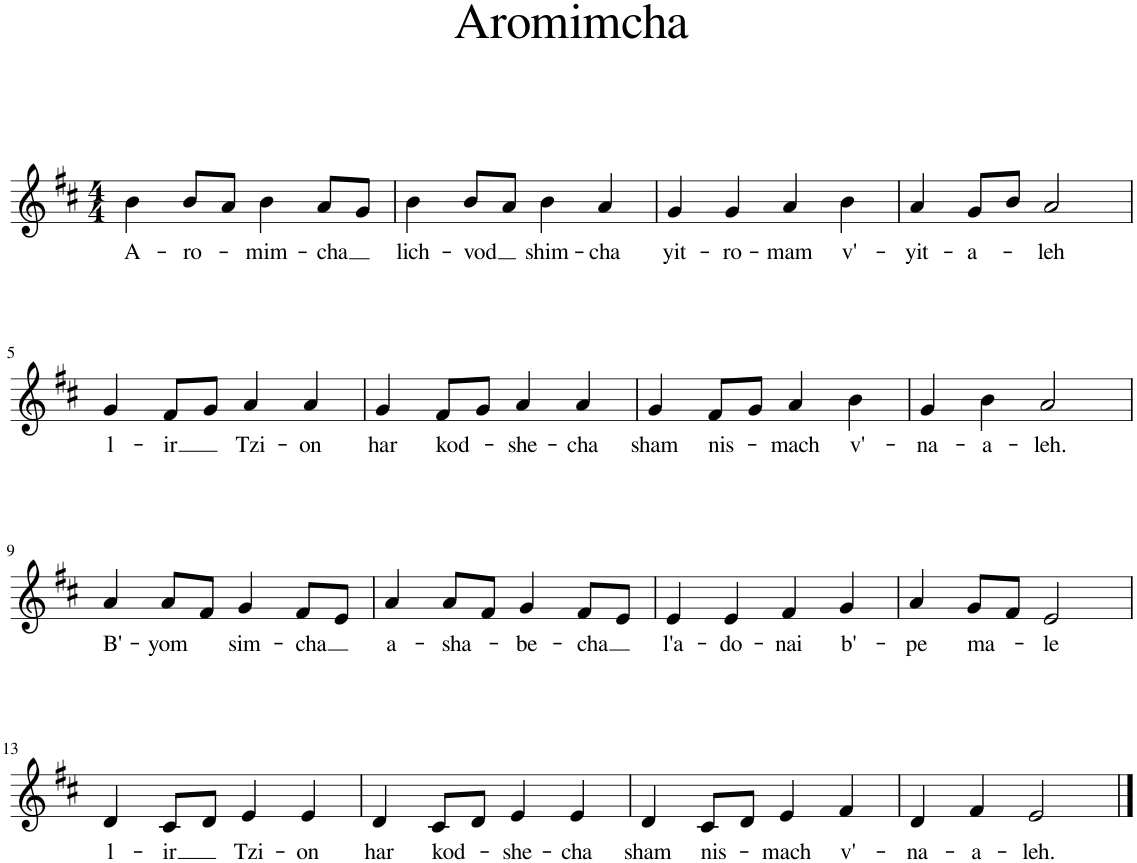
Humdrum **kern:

**kern	**text
*part1	*part1
*staff1	*staff1
*I"Bb Trumpet	*
*I'Bb Tpt.	*
*clefG2	*
*Trd1c2	*
*k[f#c#]	*
*M4/4	*
=1	=1
!	!LO:LY:b
4b\	A-
!	!LO:LY:b
8b/L	-ro-
8a/J	.
!	!LO:LY:b
4b\	-mim-
!	!LO:LY:b
8a/L	-cha
8g/J	.
=2	=2
!	!LO:LY:b
4b\	lich-
!	!LO:LY:b
8b/L	-vod
8a/J	.
!	!LO:LY:b
4b\	shim-
!	!LO:LY:b
4a/	-cha
=3	=3
!	!LO:LY:b
4g/	yit-
!	!LO:LY:b
4g/	-ro-
!	!LO:LY:b
4a/	-mam
!	!LO:LY:b
4b\	v'-
=4	=4
!	!LO:LY:b
4a/	-yit-
!	!LO:LY:b
8g/L	-a-
8b/J	.
!	!LO:LY:b
2a/	-leh
!!LO:LB:g=z
=5	=5
!	!LO:LY:b
4g/	l-
!	!LO:LY:b
8f#/L	-ir
8g/J	.
!	!LO:LY:b
4a/	Tzi-
!	!LO:LY:b
4a/	-on
=6	=6
!	!LO:LY:b
4g/	har
!	!LO:LY:b
8f#/L	kod-
8g/J	.
!	!LO:LY:b
4a/	-she-
!	!LO:LY:b
4a/	-cha
=7	=7
!	!LO:LY:b
4g/	sham
!	!LO:LY:b
8f#/L	nis-
8g/J	.
!	!LO:LY:b
4a/	-mach
!	!LO:LY:b
4b\	v'-
=8	=8
!	!LO:LY:b
4g/	-na-
!	!LO:LY:b
4b\	-a-
!	!LO:LY:b
2a/	-leh.
!!LO:LB:g=z
=9	=9
!	!LO:LY:b
4a/	B'-
!	!LO:LY:b
8a/L	-yom
8f#/J	.
!	!LO:LY:b
4g/	sim-
!	!LO:LY:b
8f#/L	-cha
8e/J	.
=10	=10
!	!LO:LY:b
4a/	a-
!	!LO:LY:b
8a/L	-sha-
8f#/J	.
!	!LO:LY:b
4g/	-be-
!	!LO:LY:b
8f#/L	-cha
8e/J	.
=11	=11
!	!LO:LY:b
4e/	l'a-
!	!LO:LY:b
4e/	-do-
!	!LO:LY:b
4f#/	-nai
!	!LO:LY:b
4g/	b'-
=12	=12
!	!LO:LY:b
4a/	-pe
!	!LO:LY:b
8g/L	ma-
8f#/J	.
!	!LO:LY:b
2e/	-le
!!LO:LB:g=z
=13	=13
!	!LO:LY:b
4d/	l-
!	!LO:LY:b
8c#/L	-ir
8d/J	.
!	!LO:LY:b
4e/	Tzi-
!	!LO:LY:b
4e/	-on
=14	=14
!	!LO:LY:b
4d/	har
!	!LO:LY:b
8c#/L	kod-
8d/J	.
!	!LO:LY:b
4e/	-she-
!	!LO:LY:b
4e/	-cha
=15	=15
!	!LO:LY:b
4d/	sham
!	!LO:LY:b
8c#/L	nis-
8d/J	.
!	!LO:LY:b
4e/	-mach
!	!LO:LY:b
4f#/	v'-
=16	=16
!	!LO:LY:b
4d/	-na-
!	!LO:LY:b
4f#/	-a-
!	!LO:LY:b
2e/	-leh.
==	==
*-	*-
